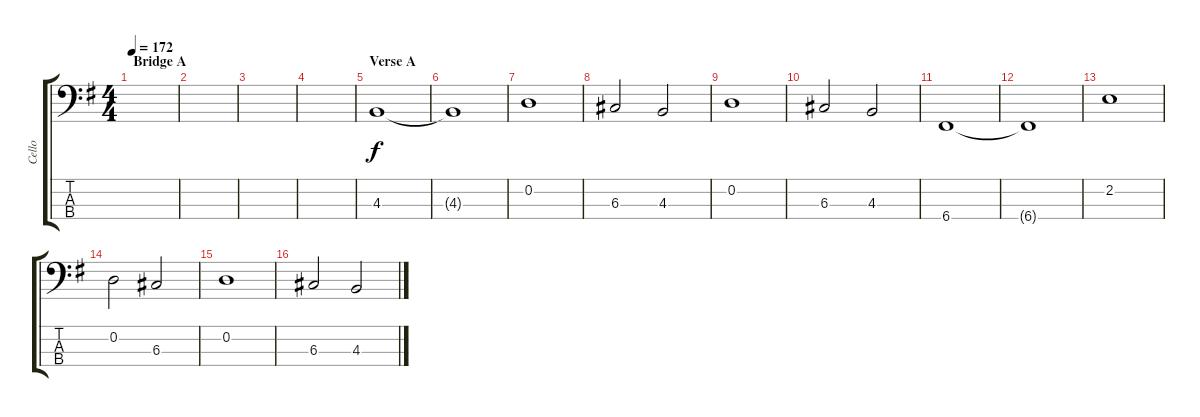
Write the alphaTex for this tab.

\track ("Cello" "Cello") {instrument cello}
\staff {score tabs}
\tuning (A3 D3 G2 C2) {hide}
\ts (4 4)
\section ("" "Bridge A")
\tempo 172
\clef f4
\ks eminor
|
|
|
|
\section ("" "Verse A")
4.3.1 |
4.3{t}.1 |
0.2.1 |
6.3.2 4.3.2 |
0.2.1 |
6.3.2 4.3.2 |
6.4.1 |
6.4{t}.1 |
2.2.1 |
0.2.2 6.3.2 |
0.2.1 |
6.3.2 4.3.2
